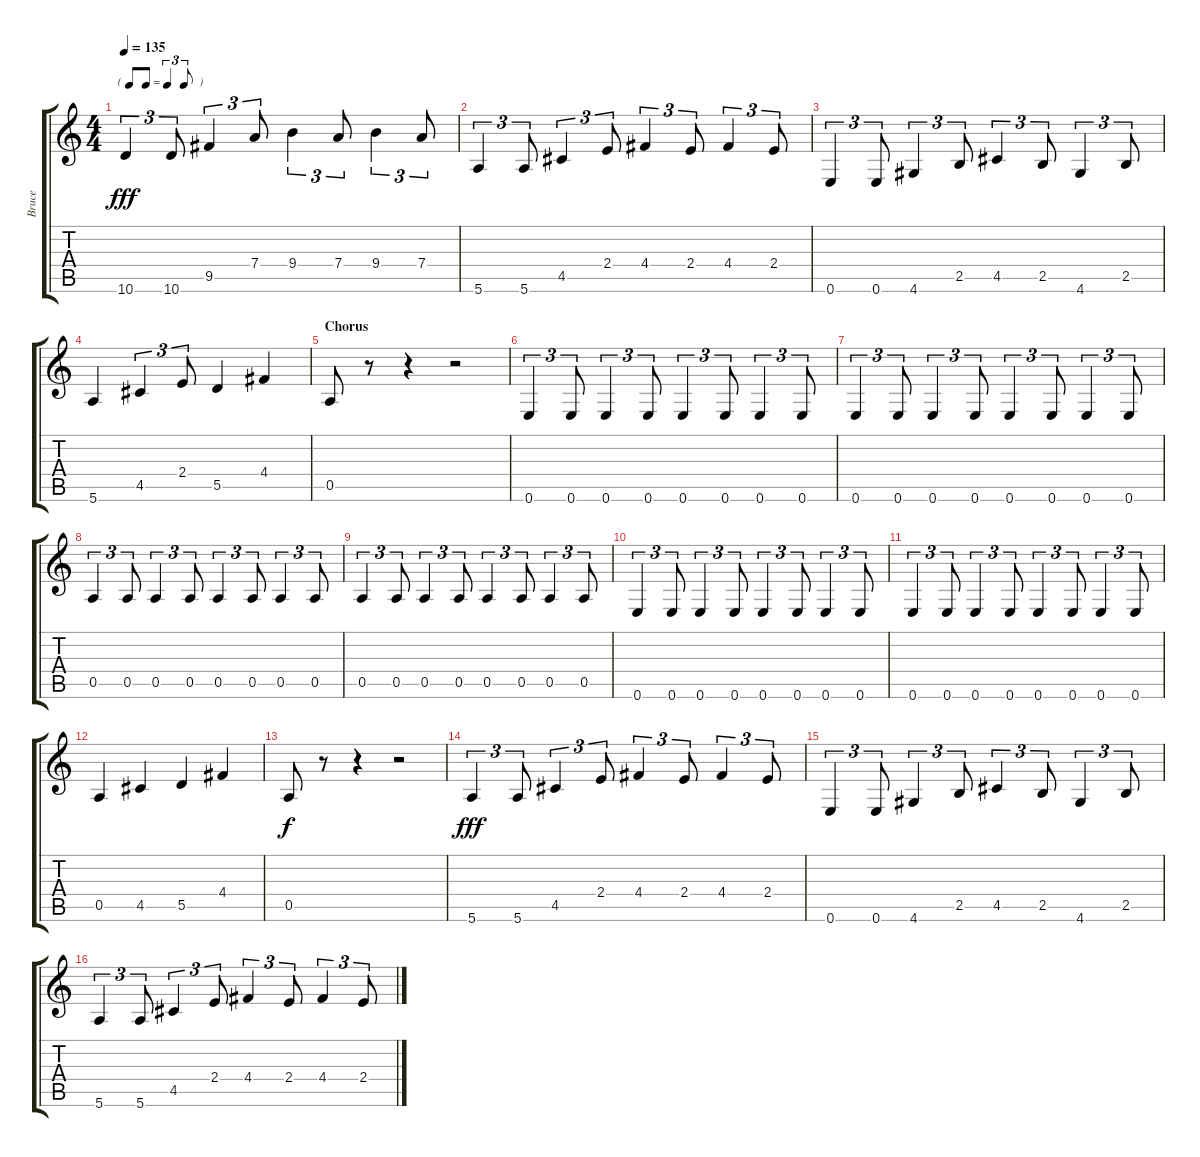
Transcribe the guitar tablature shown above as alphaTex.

\track ("Bruce" "Bruce") {instrument electricguitarmuted}
\staff {score tabs}
\tuning (E4 B3 G3 D3 A2 E2) {hide}
\ts (4 4)
\tf triplet8th
\tempo 135
\clef g2
\ks c
10.6.4{tu (3 2) dy fff} 10.6.8{tu (3 2)} 9.5.4{tu (3 2)} 7.4.8{tu (3 2)} 9.4.4{tu (3 2)} 7.4.8{tu (3 2)} 9.4.4{tu (3 2)} 7.4.8{tu (3 2)} |
5.6.4{tu (3 2)} 5.6.8{tu (3 2)} 4.5.4{tu (3 2)} 2.4.8{tu (3 2)} 4.4.4{tu (3 2)} 2.4.8{tu (3 2)} 4.4.4{tu (3 2)} 2.4.8{tu (3 2)} |
0.6.4{tu (3 2)} 0.6.8{tu (3 2)} 4.6.4{tu (3 2)} 2.5.8{tu (3 2)} 4.5.4{tu (3 2)} 2.5.8{tu (3 2)} 4.6.4{tu (3 2)} 2.5.8{tu (3 2)} |
5.6.4 4.5.4{tu (3 2)} 2.4.8{tu (3 2)} 5.5.4 4.4.4 |
\section ("" "Chorus")
0.5.8 r.8 r.4 r.2 |
0.6.4{tu (3 2)} 0.6.8{tu (3 2)} 0.6.4{tu (3 2)} 0.6.8{tu (3 2)} 0.6.4{tu (3 2)} 0.6.8{tu (3 2)} 0.6.4{tu (3 2)} 0.6.8{tu (3 2)} |
0.6.4{tu (3 2)} 0.6.8{tu (3 2)} 0.6.4{tu (3 2)} 0.6.8{tu (3 2)} 0.6.4{tu (3 2)} 0.6.8{tu (3 2)} 0.6.4{tu (3 2)} 0.6.8{tu (3 2)} |
0.5.4{tu (3 2)} 0.5.8{tu (3 2)} 0.5.4{tu (3 2)} 0.5.8{tu (3 2)} 0.5.4{tu (3 2)} 0.5.8{tu (3 2)} 0.5.4{tu (3 2)} 0.5.8{tu (3 2)} |
0.5.4{tu (3 2)} 0.5.8{tu (3 2)} 0.5.4{tu (3 2)} 0.5.8{tu (3 2)} 0.5.4{tu (3 2)} 0.5.8{tu (3 2)} 0.5.4{tu (3 2)} 0.5.8{tu (3 2)} |
0.6.4{tu (3 2)} 0.6.8{tu (3 2)} 0.6.4{tu (3 2)} 0.6.8{tu (3 2)} 0.6.4{tu (3 2)} 0.6.8{tu (3 2)} 0.6.4{tu (3 2)} 0.6.8{tu (3 2)} |
0.6.4{tu (3 2)} 0.6.8{tu (3 2)} 0.6.4{tu (3 2)} 0.6.8{tu (3 2)} 0.6.4{tu (3 2)} 0.6.8{tu (3 2)} 0.6.4{tu (3 2)} 0.6.8{tu (3 2)} |
0.5.4 4.5.4 5.5.4 4.4.4 |
0.5.8{dy f} r.8 r.4 r.2 |
5.6.4{tu (3 2) dy fff} 5.6.8{tu (3 2)} 4.5.4{tu (3 2)} 2.4.8{tu (3 2)} 4.4.4{tu (3 2)} 2.4.8{tu (3 2)} 4.4.4{tu (3 2)} 2.4.8{tu (3 2)} |
0.6.4{tu (3 2)} 0.6.8{tu (3 2)} 4.6.4{tu (3 2)} 2.5.8{tu (3 2)} 4.5.4{tu (3 2)} 2.5.8{tu (3 2)} 4.6.4{tu (3 2)} 2.5.8{tu (3 2)} |
5.6.4{tu (3 2)} 5.6.8{tu (3 2)} 4.5.4{tu (3 2)} 2.4.8{tu (3 2)} 4.4.4{tu (3 2)} 2.4.8{tu (3 2)} 4.4.4{tu (3 2)} 2.4.8{tu (3 2)}
